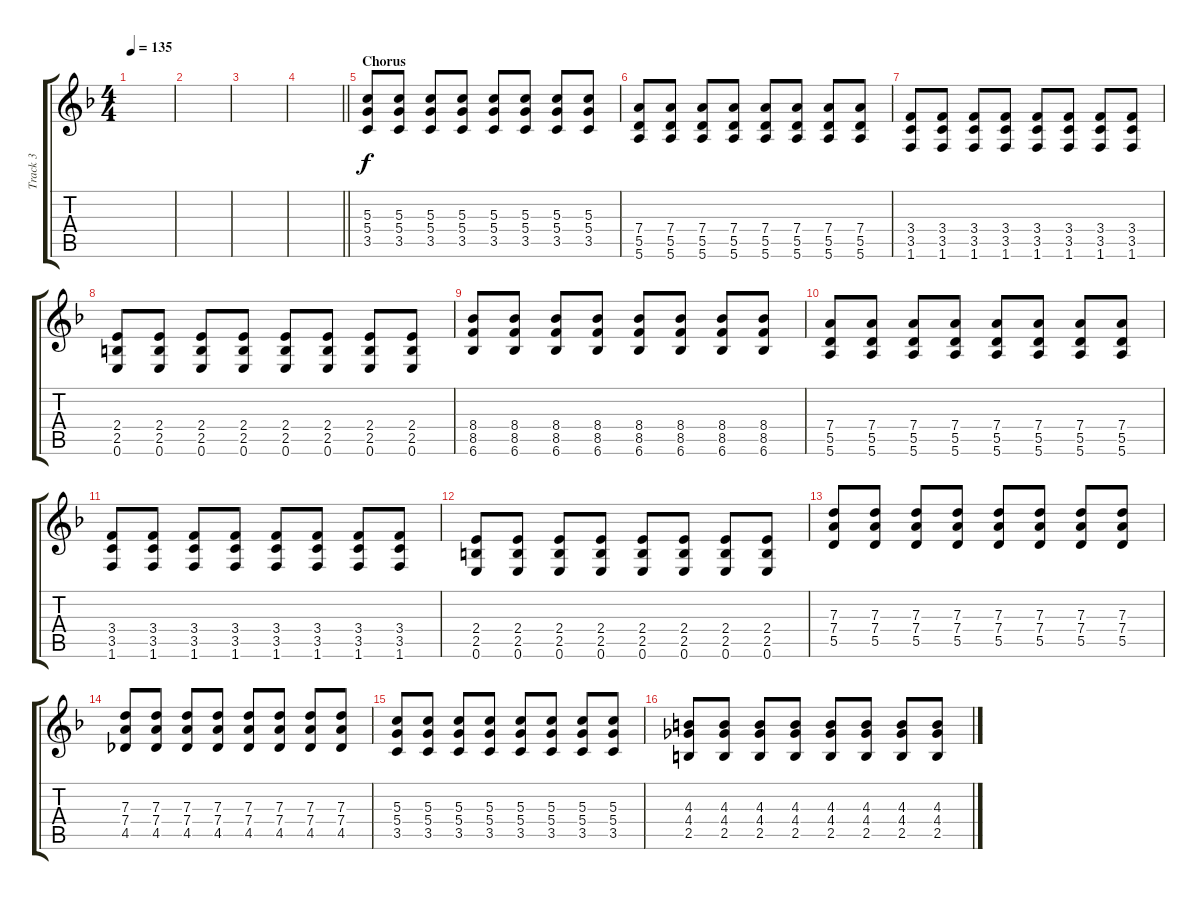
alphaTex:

\track ("Track 3" "Track 3") {instrument distortionguitar}
\staff {score tabs}
\tuning (E4 B3 G3 D3 A2 E2) {hide}
\ts (4 4)
\tempo 135
\clef g2
\ks f
|
|
|
\barLineRight lightlight
|
\section ("" "Chorus")
(5.3 5.4 3.5).8 (5.3 5.4 3.5).8 (5.3 5.4 3.5).8 (5.3 5.4 3.5).8 (5.3 5.4 3.5).8 (5.3 5.4 3.5).8 (5.3 5.4 3.5).8 (5.3 5.4 3.5).8 |
(7.4 5.5 5.6).8 (7.4 5.5 5.6).8 (7.4 5.5 5.6).8 (7.4 5.5 5.6).8 (7.4 5.5 5.6).8 (7.4 5.5 5.6).8 (7.4 5.5 5.6).8 (7.4 5.5 5.6).8 |
(3.4 3.5 1.6).8 (3.4 3.5 1.6).8 (3.4 3.5 1.6).8 (3.4 3.5 1.6).8 (3.4 3.5 1.6).8 (3.4 3.5 1.6).8 (3.4 3.5 1.6).8 (3.4 3.5 1.6).8 |
(2.4 2.5 0.6).8 (2.4 2.5 0.6).8 (2.4 2.5 0.6).8 (2.4 2.5 0.6).8 (2.4 2.5 0.6).8 (2.4 2.5 0.6).8 (2.4 2.5 0.6).8 (2.4 2.5 0.6).8 |
(8.4 8.5 6.6).8 (8.4 8.5 6.6).8 (8.4 8.5 6.6).8 (8.4 8.5 6.6).8 (8.4 8.5 6.6).8 (8.4 8.5 6.6).8 (8.4 8.5 6.6).8 (8.4 8.5 6.6).8 |
(7.4 5.5 5.6).8 (7.4 5.5 5.6).8 (7.4 5.5 5.6).8 (7.4 5.5 5.6).8 (7.4 5.5 5.6).8 (7.4 5.5 5.6).8 (7.4 5.5 5.6).8 (7.4 5.5 5.6).8 |
(3.4 3.5 1.6).8 (3.4 3.5 1.6).8 (3.4 3.5 1.6).8 (3.4 3.5 1.6).8 (3.4 3.5 1.6).8 (3.4 3.5 1.6).8 (3.4 3.5 1.6).8 (3.4 3.5 1.6).8 |
(2.4 2.5 0.6).8 (2.4 2.5 0.6).8 (2.4 2.5 0.6).8 (2.4 2.5 0.6).8 (2.4 2.5 0.6).8 (2.4 2.5 0.6).8 (2.4 2.5 0.6).8 (2.4 2.5 0.6).8 |
(7.3 7.4 5.5).8 (7.3 7.4 5.5).8 (7.3 7.4 5.5).8 (7.3 7.4 5.5).8 (7.3 7.4 5.5).8 (7.3 7.4 5.5).8 (7.3 7.4 5.5).8 (7.3 7.4 5.5).8 |
(7.3 7.4 4.5).8 (7.3 7.4 4.5).8 (7.3 7.4 4.5).8 (7.3 7.4 4.5).8 (7.3 7.4 4.5).8 (7.3 7.4 4.5).8 (7.3 7.4 4.5).8 (7.3 7.4 4.5).8 |
(5.3 5.4 3.5).8 (5.3 5.4 3.5).8 (5.3 5.4 3.5).8 (5.3 5.4 3.5).8 (5.3 5.4 3.5).8 (5.3 5.4 3.5).8 (5.3 5.4 3.5).8 (5.3 5.4 3.5).8 |
(4.3 4.4 2.5).8 (4.3 4.4 2.5).8 (4.3 4.4 2.5).8 (4.3 4.4 2.5).8 (4.3 4.4 2.5).8 (4.3 4.4 2.5).8 (4.3 4.4 2.5).8 (4.3 4.4 2.5).8
